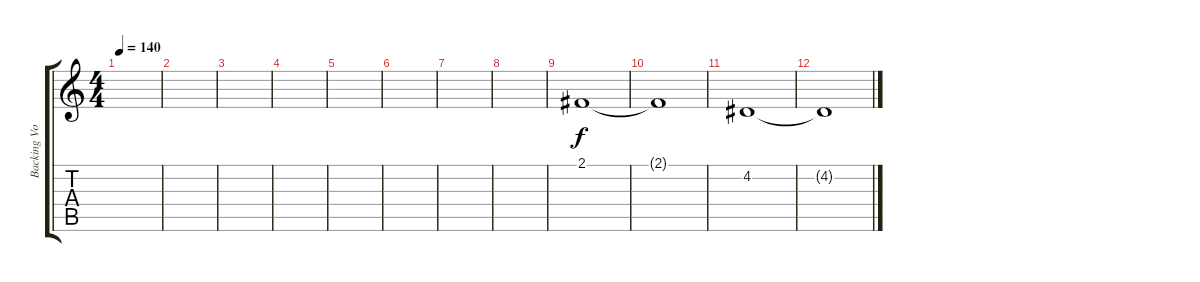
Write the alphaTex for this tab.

\track ("Backing Vocals" "Backing Vo") {instrument clarinet}
\staff {score tabs}
\tuning (E4 B3 G3 D3 A2 E2) {hide}
\ts (4 4)
\tempo 140
\clef g2
\ks c
|
|
|
|
|
|
|
|
2.1.1 |
2.1{t}.1 |
4.2.1 |
4.2{t}.1
